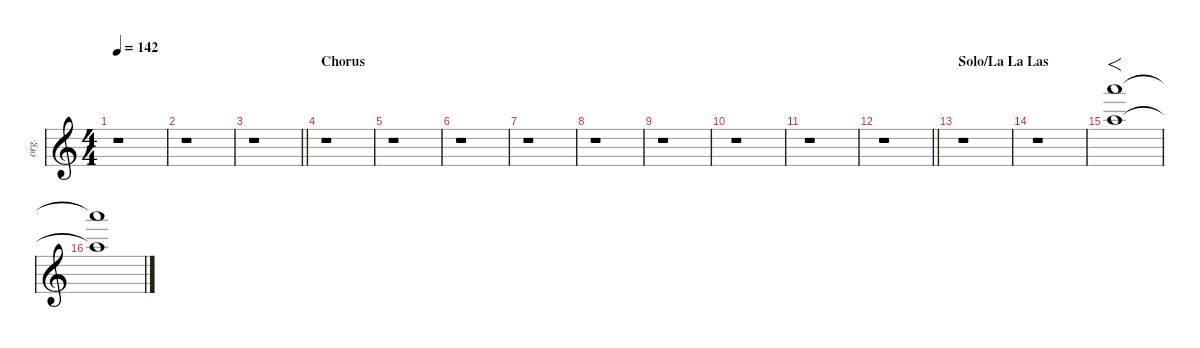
\defaultSystemsLayout 4
\hideDynamics
\bracketExtendMode nobrackets
\otherSystemsTrackNameOrientation horizontal
\track ("Organ" "org.") {defaultSystemsLayout 8 instrument rockorgan}
\staff {score}
\tuning (E4 B3 G3 D3 A2 E2)
\ts (4 4)
\tempo 142
\clef g2
\ks c
r.1{dy f beam Down} |
r.1{beam Down} |
\barLineRight lightlight
r.1{beam Down} |
\section ("" "Chorus")
r.1{beam Down} |
r.1{beam Down} |
r.1{beam Down} |
r.1{beam Down} |
r.1{beam Down} |
r.1{beam Down} |
r.1{beam Down} |
r.1{beam Down} |
\barLineRight lightlight
r.1{beam Down} |
\section ("" "Solo/La La Las")
r.1{beam Down} |
r.1{beam Down} |
(29.1 22.2).1{f beam Down} |
(29.1{t} 22.2{t}).1{beam Down}
